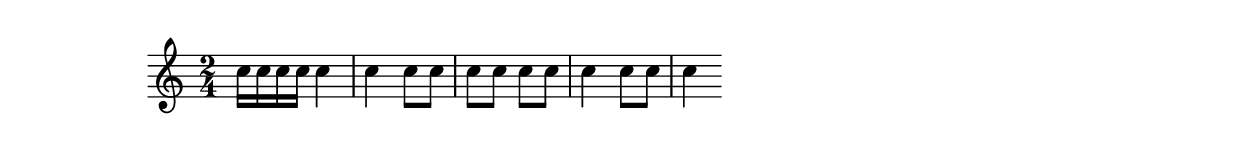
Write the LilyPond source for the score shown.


\version "2.3.4"
\header {
    
texidoc = "Notes that are shorter than the common shortest note get a
space (i.e. without the space needed for the note) proportional to
their duration. So, the 16th notes get 1/2 of the space of an eigth note.
The total distance for a 16th (which includes note head) is 3/4 of the
eighth note. "

}

\score {  \relative c''
{
    \time 2/4 
    c16 c c c c4 c4
    c8 c8 c8 c8
    c8 c8 c4
    c8 c8 c4

}

	 \paper { raggedright = ##t}
}

